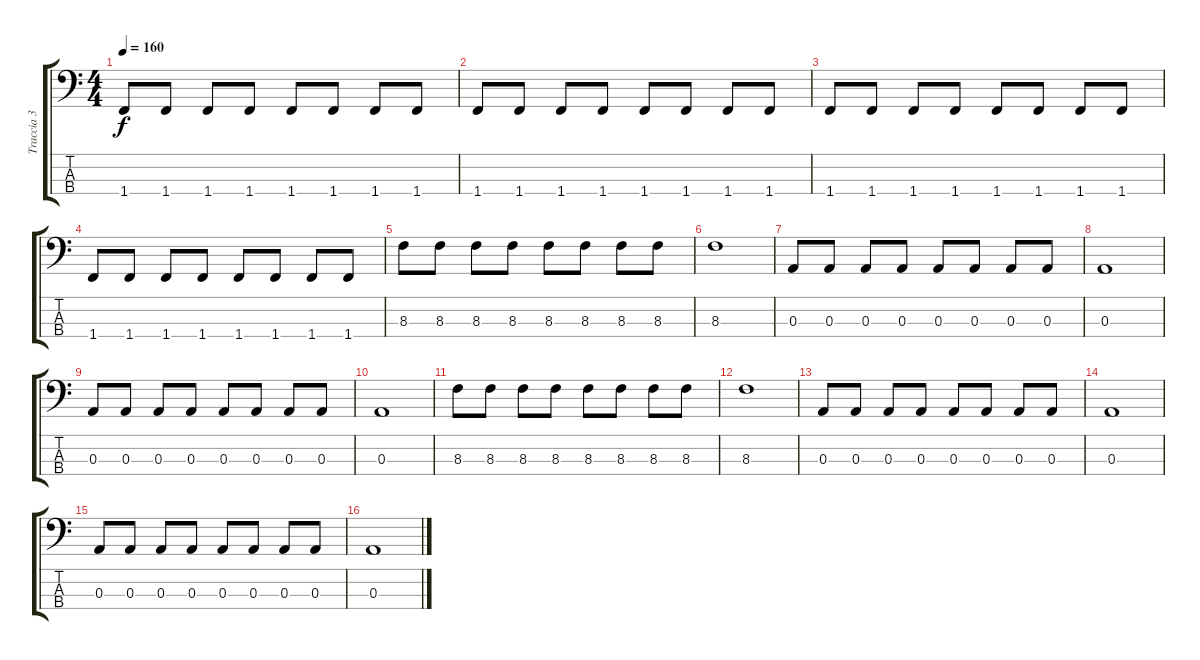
\track ("Traccia 3" "Traccia 3") {instrument electricbassfinger}
\staff {score tabs}
\tuning (G2 D2 A1 E1) {hide}
\ts (4 4)
\tempo 160
\clef f4
\ks c
1.4.8{dy f} 1.4.8 1.4.8 1.4.8 1.4.8 1.4.8 1.4.8 1.4.8 |
1.4.8 1.4.8 1.4.8 1.4.8 1.4.8 1.4.8 1.4.8 1.4.8 |
1.4.8 1.4.8 1.4.8 1.4.8 1.4.8 1.4.8 1.4.8 1.4.8 |
1.4.8 1.4.8 1.4.8 1.4.8 1.4.8 1.4.8 1.4.8 1.4.8 |
8.3.8 8.3.8 8.3.8 8.3.8 8.3.8 8.3.8 8.3.8 8.3.8 |
8.3.1 |
0.3.8 0.3.8 0.3.8 0.3.8 0.3.8 0.3.8 0.3.8 0.3.8 |
0.3.1 |
0.3.8 0.3.8 0.3.8 0.3.8 0.3.8 0.3.8 0.3.8 0.3.8 |
0.3.1 |
8.3.8 8.3.8 8.3.8 8.3.8 8.3.8 8.3.8 8.3.8 8.3.8 |
8.3.1 |
0.3.8 0.3.8 0.3.8 0.3.8 0.3.8 0.3.8 0.3.8 0.3.8 |
0.3.1 |
0.3.8 0.3.8 0.3.8 0.3.8 0.3.8 0.3.8 0.3.8 0.3.8 |
0.3.1
